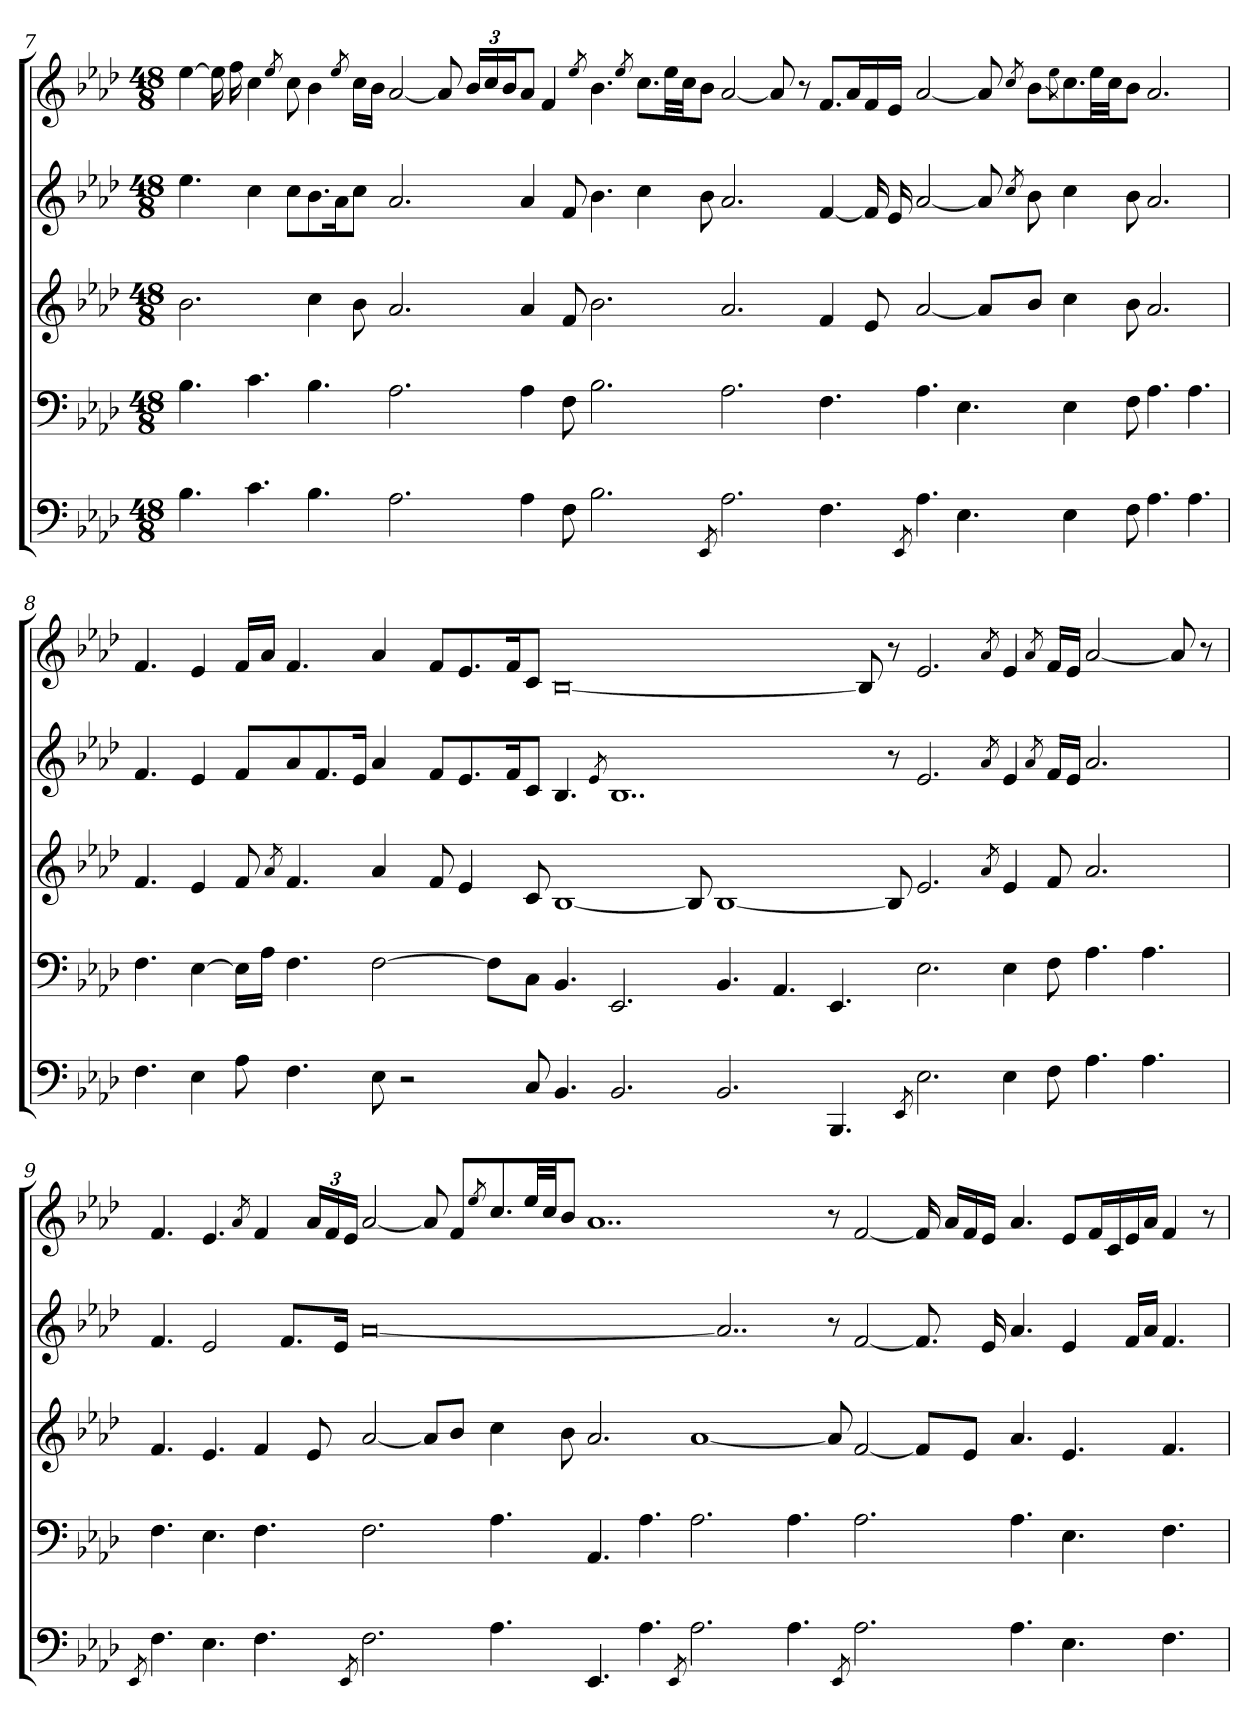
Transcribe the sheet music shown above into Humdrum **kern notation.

**kern	**kern	**kern	**kern	**kern
*part5	*part4	*part3	*part2	*part1
*staff5	*staff4	*staff3	*staff2	*staff1
*clefF4	*clefF4	*clefG2	*clefG2	*clefG2
*k[b-e-a-d-]	*k[b-e-a-d-]	*k[b-e-a-d-]	*k[b-e-a-d-]	*k[b-e-a-d-]
*M48/8	*M48/8	*M48/8	*M48/8	*M48/8
=7	=7	=7	=7	=7
4.B-	4.B-	2.b-	4.ee-	[4ee-
.	.	.	.	16ee-]
.	.	.	.	16ff
4.c	4.c	.	4cc	4cc
.	.	.	.	8qee-
.	.	.	8cc\L	8cc
4.B-	4.B-	4cc	8.b-\	4b-
.	.	.	16a-\K	.
.	.	.	.	8qee-
.	.	8b-	8cc\J	16cc\LL
.	.	.	.	16b-\JJ
2.A-	2.A-	2.a-	2.a-	[2a-
.	.	.	.	8a-]
.	.	.	.	24b-/LL
.	.	.	.	24cc/
.	.	.	.	24b-/J
4A-	4A-	4a-	4a-	8a-/J
.	.	.	.	4f
8F	8F	8f	8f	.
.	.	.	.	8qee-
2.B-	2.B-	2.b-	4.b-	4.b-
.	.	.	.	8qee-
.	.	.	4cc	8.cc\L
.	.	.	.	32ee-\LL
.	.	.	.	32cc\JJ
.	.	.	8b-	8b-\J
8qEE-	.	.	.	.
2.A-	2.A-	2.a-	2.a-	[2a-
.	.	.	.	8a-]
.	.	.	.	8r
4.F	4.F	4f	[4f	8.f/L
.	.	.	.	16a-/L
.	.	8e-	16f]	16f/
.	.	.	16e-	16e-/JJ
8qEE-	.	.	.	.
4.A-	4.A-	[2a-	[2a-	[2a-
4.E-	4.E-	.	.	.
.	.	8a-/L]	8a-]	8a-]
.	.	.	8qcc	8qcc
.	.	8b-/J	8b-	8b-\L
.	.	.	.	8qee-\
4E-	4E-	4cc	4cc	8.cc\
.	.	.	.	32ee-\LL
.	.	.	.	32cc\JJ
8F	8F	8b-	8b-	8b-\J
4.A-	4.A-	2.a-	2.a-	2.a-
4.A-	4.A-	.	.	.
=8	=8	=8	=8	=8
4.F	4.F	4.f	4.f	4.f
4E-	[4E-	4e-	4e-	4e-
8A-	16E-\LL]	8f	8f/L	16f/LL
.	16A-\JJ	.	.	16a-/JJ
.	.	8qa-	.	.
4.F	4.F	4.f	8a-/	4.f
.	.	.	8.f/	.
.	.	.	16e-/Jk	.
8E-	[2F	4a-	4a-	4a-
2r	.	.	.	.
.	.	8f	8f/L	8f/L
.	.	4e-	8.e-/	8.e-/
.	8F\L]	.	.	.
.	.	.	16f/K	16f/K
8C	8C\J	8c	8c/J	8c/J
4.BB-	4.BB-	[1B-	4.B-	[0B-
.	.	.	8qe-	.
2.BB-	2.EE-	.	1..B-	.
.	.	8B-]	.	.
2.BB-	4.BB-	[1B-	.	.
.	4.AA-	.	.	.
4.BBB-	4.EE-	.	.	.
.	.	.	.	8B-]
.	.	8B-]	8r	8r
8qEE-	.	.	.	.
2.E-	2.E-	2.e-	2.e-	2.e-
.	.	8qa-	8qa-	8qa-
4E-	4E-	4e-	4e-	4e-
.	.	.	8qa-	8qa-
8F	8F	8f	16f/LL	16f/LL
.	.	.	16e-/JJ	16e-/JJ
4.A-	4.A-	2.a-	2.a-	[2a-
4.A-	4.A-	.	.	.
.	.	.	.	8a-]
.	.	.	.	8r
=9	=9	=9	=9	=9
8qEE-	.	.	.	.
4.F	4.F	4.f	4.f	4.f
4.E-	4.E-	4.e-	2e-	4.e-
.	.	.	.	8qa-
4.F	4.F	4f	.	4f
.	.	.	8.f/L	.
.	.	8e-	.	24a-/LL
.	.	.	.	24f/
.	.	.	16e-/Jk	.
.	.	.	.	24e-/JJ
8qEE-	.	.	.	.
2.F	2.F	[2a-	[0a-	[2a-
.	.	8a-/L]	.	8a-]
.	.	8b-/J	.	8f/L
.	.	.	.	8qee-/
4.A-	4.A-	4cc	.	8.cc/
.	.	.	.	32ee-/LL
.	.	.	.	32cc/JJ
.	.	8b-	.	8b-/J
4.EE-	4.AA-	2.a-	.	1..a-
4.A-	4.A-	.	.	.
8qEE-	.	.	.	.
2.A-	2.A-	[1a-	.	.
.	.	.	2..a-]	.
4.A-	4.A-	.	.	.
.	.	8a-]	8r	8r
8qEE-	.	.	.	.
2.A-	2.A-	[2f	[2f	[2f
.	.	8f/L]	8.f]	16f]
.	.	.	.	16a-/LL
.	.	8e-/J	.	16f/
.	.	.	16e-	16e-/JJ
4.A-	4.A-	4.a-	4.a-	4.a-
4.E-	4.E-	4.e-	4e-	8e-/L
.	.	.	.	16f/L
.	.	.	.	16c/
.	.	.	16f/LL	16e-/
.	.	.	16a-/JJ	16a-/JJ
4.F	4.F	4.f	4.f	4f
.	.	.	.	8r
=	=	=	=	=
*-	*-	*-	*-	*-
